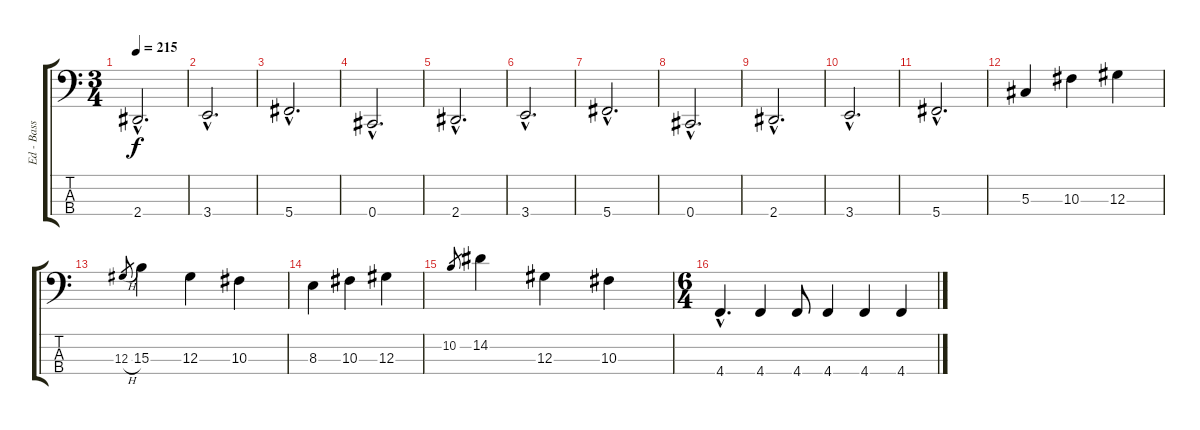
\track ("Ed - Bass" "Ed - Bass") {instrument electricbasspick}
\staff {score tabs}
\tuning (Gb2 Db2 Ab1 Db1) {hide}
\ts (3 4)
\tempo 215
\clef f4
\ks c
2.4{hac}.2{d dy f} |
3.4{hac}.2{d} |
5.4{hac}.2{d} |
0.4{hac}.2{d} |
2.4{hac}.2{d} |
3.4{hac}.2{d} |
5.4{hac}.2{d} |
0.4{hac}.2{d} |
2.4{hac}.2{d} |
3.4{hac}.2{d} |
5.4{hac}.2{d} |
5.3.4 10.3.4 12.3.4 |
12.3{h}.8{gr} 15.3.4 12.3.4 10.3.4 |
8.3.4 10.3.4 12.3.4 |
10.2.8{gr} 14.2.4 12.3.4 10.3.4 |
\ts (6 4)
4.4{hac}.4{d} 4.4.4 4.4.8 4.4.4 4.4.4 4.4.4
